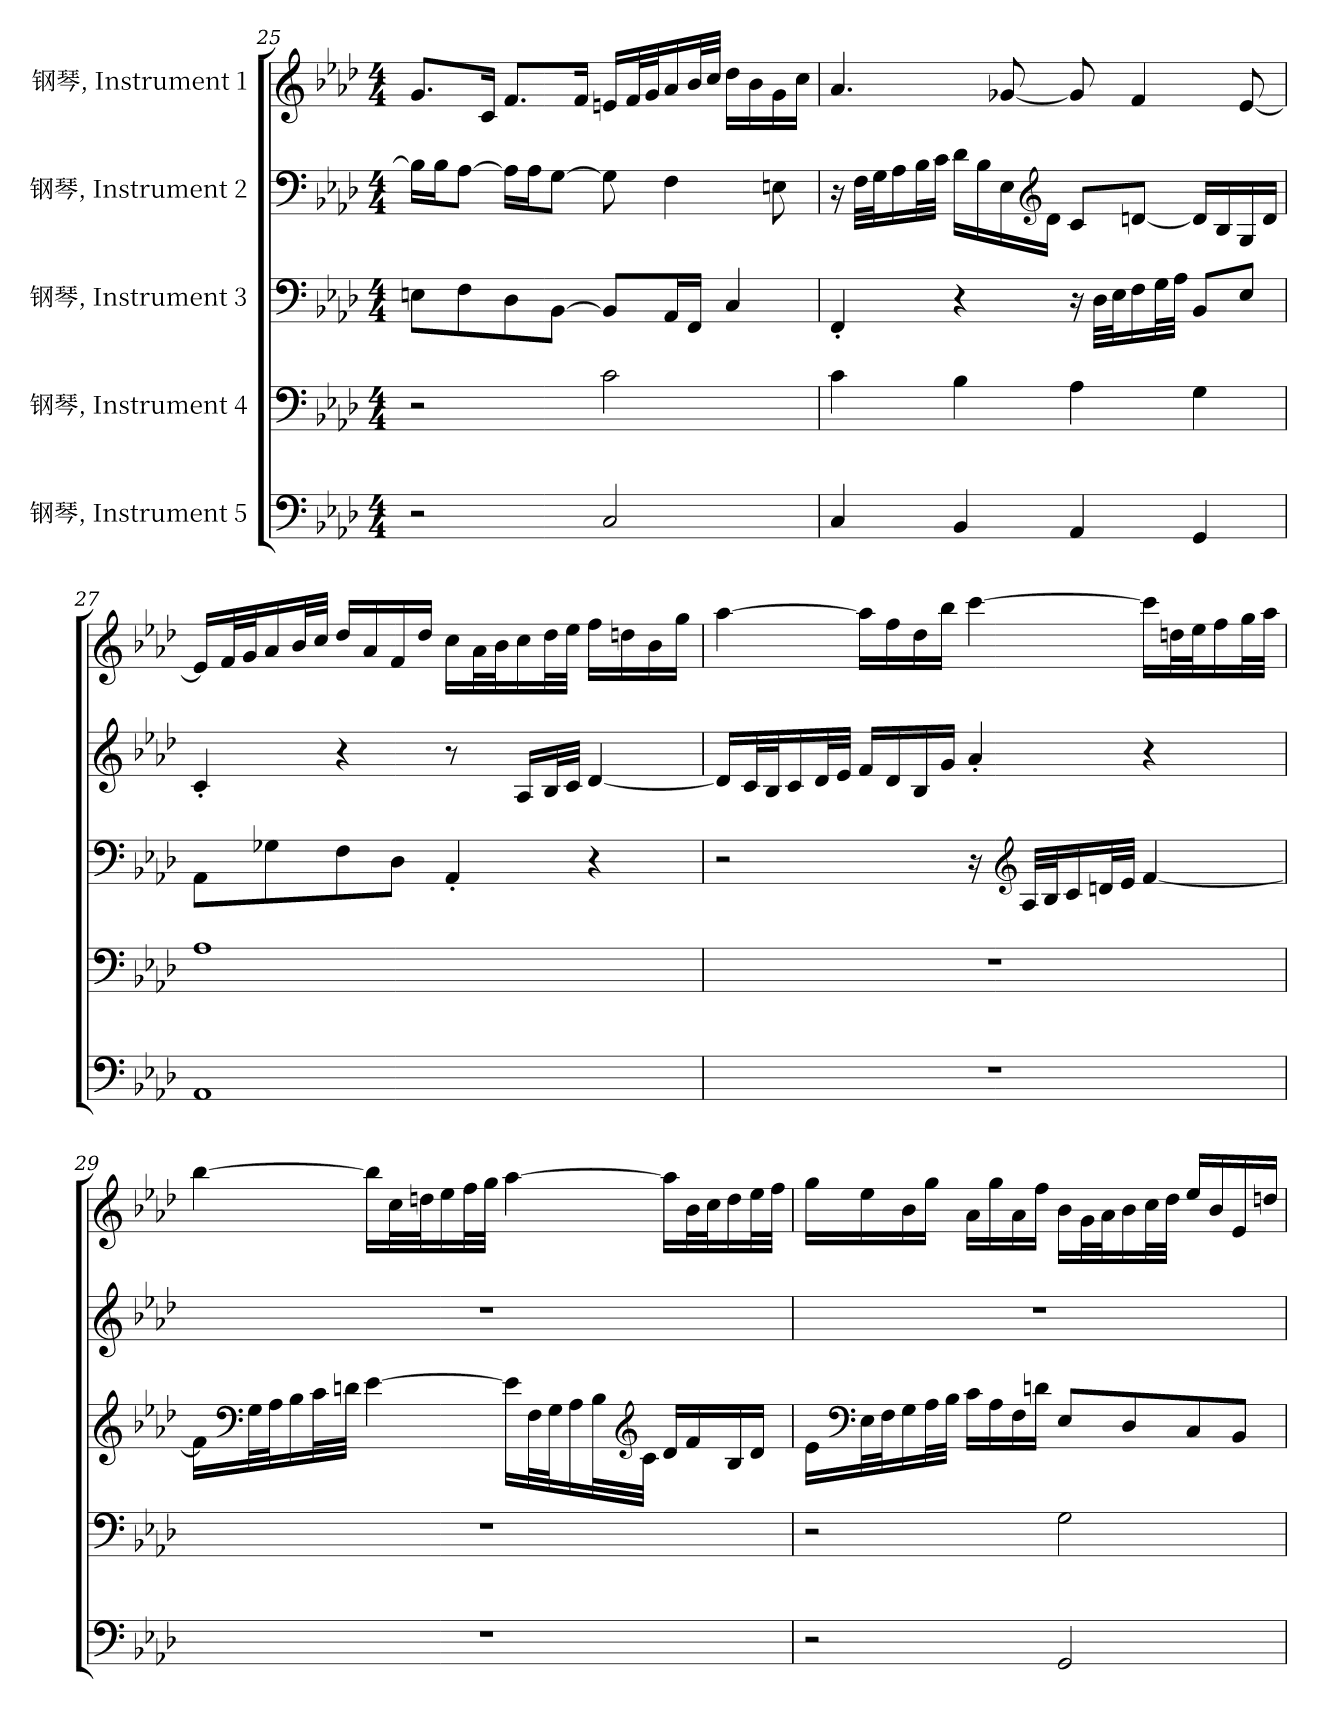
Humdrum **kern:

**kern	**kern	**kern	**kern	**kern
*part5	*part4	*part3	*part2	*part1
*staff5	*staff4	*staff3	*staff2	*staff1
*I"钢琴, Instrument 5	*I"钢琴, Instrument 4	*I"钢琴, Instrument 3	*I"钢琴, Instrument 2	*I"钢琴, Instrument 1
*clefF4	*clefF4	*clefF4	*clefF4	*clefG2
*k[b-e-a-d-]	*k[b-e-a-d-]	*k[b-e-a-d-]	*k[b-e-a-d-]	*k[b-e-a-d-]
*M4/4	*M4/4	*M4/4	*M4/4	*M4/4
=25	=25	=25	=25	=25
2r	2r	8En\L	16B-\LL]	8.g/L
.	.	.	16B-\J	.
.	.	8F\	[8A-\J	.
.	.	.	.	16c/Jk
.	.	8D-\	16A-\LL]	8.f/L
.	.	.	16A-\J	.
.	.	[8BB-\J	[8G\J	.
.	.	.	.	16f/Jk
2C/	2c\	8BB-/L]	8G\]	16en/LL
.	.	.	.	32f/L
.	.	.	.	32g/J
.	.	16AA-/L	4F\	16a-/
.	.	16FF/JJ	.	32b-/L
.	.	.	.	32cc/JJJ
.	.	4C/	.	16dd-\LL
.	.	.	.	16b-\
.	.	.	8En\	16g\
.	.	.	.	16cc\JJ
!!LO:LB:g=z
=26	=26	=26	=26	=26
4C/	4c\	4FF'/	16r	4.a-/
.	.	.	32F\LLL	.
.	.	.	32G\J	.
.	.	.	16A-\	.
.	.	.	32B-\L	.
.	.	.	32c\JJJ	.
4BB-/	4B-\	4r	16d-\LL	.
.	.	.	16B-\	.
.	.	.	16E-\	[8g-X/
*	*	*	*clefG2	*
.	.	.	16d-\JJ	.
4AA-/	4A-\	16r	8c/L	8g-/]
.	.	32D-\LLL	.	.
.	.	32E-\J	.	.
.	.	16F\	[8dn/J	4f/
.	.	32G\L	.	.
.	.	32A-\JJJ	.	.
4GG/	4G\	8BB-/L	16d/LL]	.
.	.	.	16B-/	.
.	.	8E-/J	16G/	[8e-/
.	.	.	16d/JJ	.
=27	=27	=27	=27	=27
1AA-	1A-	8AA-\L	4c'/	16e-/LL]
.	.	.	.	32f/L
.	.	.	.	32g/J
.	.	8G-X\	.	16a-/
.	.	.	.	32b-/L
.	.	.	.	32cc/JJJ
.	.	8F\	4r	16dd-/LL
.	.	.	.	16a-/
.	.	8D-\J	.	16f/
.	.	.	.	16dd-/JJ
.	.	4AA-'/	8r	16cc\LL
.	.	.	.	32a-\L
.	.	.	.	32b-\J
.	.	.	16A-/LL	16cc\
.	.	.	32B-/L	32dd-\L
.	.	.	32c/JJJ	32ee-\JJJ
.	.	4r	[4d-/	16ff\LL
.	.	.	.	16ddn\
.	.	.	.	16b-\
.	.	.	.	16gg\JJ
!!LO:PB:g=z
=28	=28	=28	=28	=28
1r	1r	2r	16d-/LL]	[4aa-\
.	.	.	32c/L	.
.	.	.	32B-/J	.
.	.	.	16c/	.
.	.	.	32d-/L	.
.	.	.	32e-/JJJ	.
.	.	.	16f/LL	16aa-\LL]
.	.	.	16d-/	16ff\
.	.	.	16B-/	16dd-\
.	.	.	16g/JJ	16bb-\JJ
.	.	16r	4a-'/	[4ccc\
*	*	*clefG2	*	*
.	.	32A-/LLL	.	.
.	.	32B-/J	.	.
.	.	16c/	.	.
.	.	32dn/L	.	.
.	.	32e-/JJJ	.	.
.	.	[4f/	4r	16ccc\LL]
.	.	.	.	32ddn\L
.	.	.	.	32ee-\J
.	.	.	.	16ff\
.	.	.	.	32gg\L
.	.	.	.	32aa-\JJJ
!!LO:LB:g=z
=29	=29	=29	=29	=29
1r	1r	16f\LL]	1r	[4bb-\
*	*	*clefF4	*	*
.	.	32G\L	.	.
.	.	32A-\J	.	.
.	.	16B-\	.	.
.	.	32c\L	.	.
.	.	32dn\JJJ	.	.
.	.	[4e-\	.	16bb-\LL]
.	.	.	.	32cc\L
.	.	.	.	32ddn\J
.	.	.	.	16ee-\
.	.	.	.	32ff\L
.	.	.	.	32gg\JJJ
.	.	16e-\LL]	.	[4aa-\
.	.	32F\L	.	.
.	.	32G\J	.	.
.	.	16A-\	.	.
.	.	32B-\L	.	.
*	*	*clefG2	*	*
.	.	32c\JJJ	.	.
.	.	16d/LL	.	16aa-\LL]
.	.	16f/	.	32b-\L
.	.	.	.	32cc\J
.	.	16B-/	.	16dd\
.	.	16d/JJ	.	32ee-\L
.	.	.	.	32ff\JJJ
!!LO:PB:g=z
=30	=30	=30	=30	=30
2r	2r	16e-\LL	1r	16gg\LL
*	*	*clefF4	*	*
.	.	32E-\L	.	16ee-\
.	.	32F\J	.	.
.	.	16G\	.	16b-\
.	.	32A-\L	.	16gg\JJ
.	.	32B-\JJJ	.	.
.	.	16c\LL	.	16a-\LL
.	.	16A-\	.	16gg\
.	.	16F\	.	16a-\
.	.	16dn\JJ	.	16ff\JJ
2GG/	2G\	8E-/L	.	16b-\LL
.	.	.	.	32g\L
.	.	.	.	32a-\J
.	.	8D-/	.	16b-\
.	.	.	.	32cc\L
.	.	.	.	32dd-\JJJ
.	.	8C/	.	16ee-/LL
.	.	.	.	16b-/
.	.	8BB-/J	.	16e-/
.	.	.	.	16ddn/JJ
=	=	=	=	=
*-	*-	*-	*-	*-
